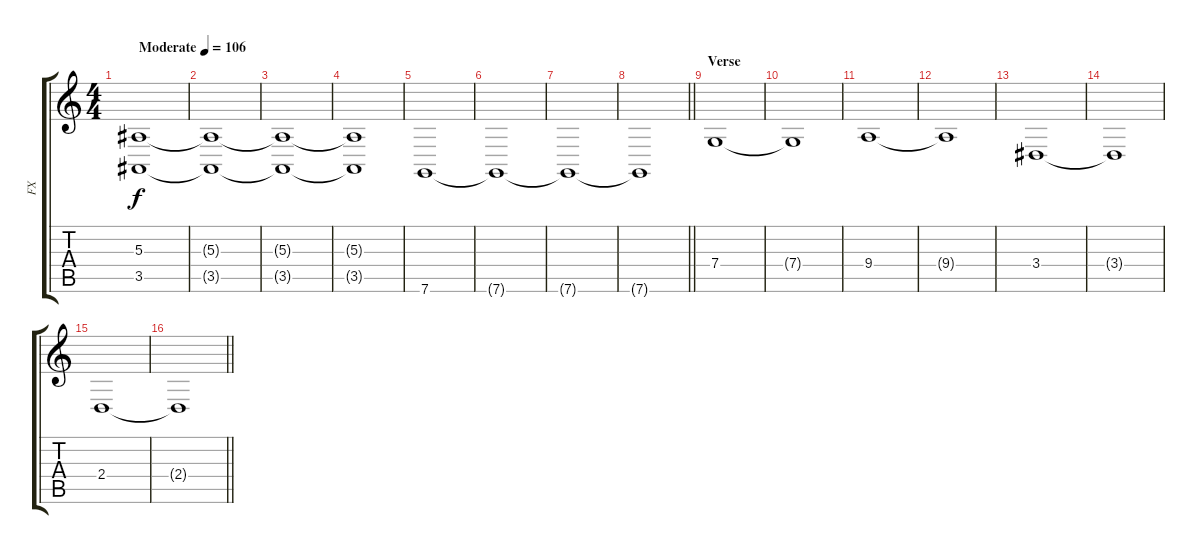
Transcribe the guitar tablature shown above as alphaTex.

\track ("FX" "FX") {instrument choiraahs}
\staff {score tabs}
\tuning (D4 A3 F3 C3 G2 C2) {hide}
\ts (4 4)
\tempo (106 "Moderate")
\clef g2
\ks c
(5.3 3.5).1{dy f instrument choiraahs} |
(5.3{t} 3.5{t}).1 |
(5.3{t} 3.5{t}).1{volume 7} |
(5.3{t} 3.5{t}).1 |
7.6.1{volume 8 instrument pad3polysynth} |
7.6{t}.1 |
7.6{t}.1 |
\barLineRight lightlight
7.6{t}.1 |
\section ("" "Verse")
7.4.1 |
7.4{t}.1 |
9.4.1 |
9.4{t}.1 |
3.4.1 |
3.4{t}.1 |
2.4.1 |
\barLineRight lightlight
2.4{t}.1
